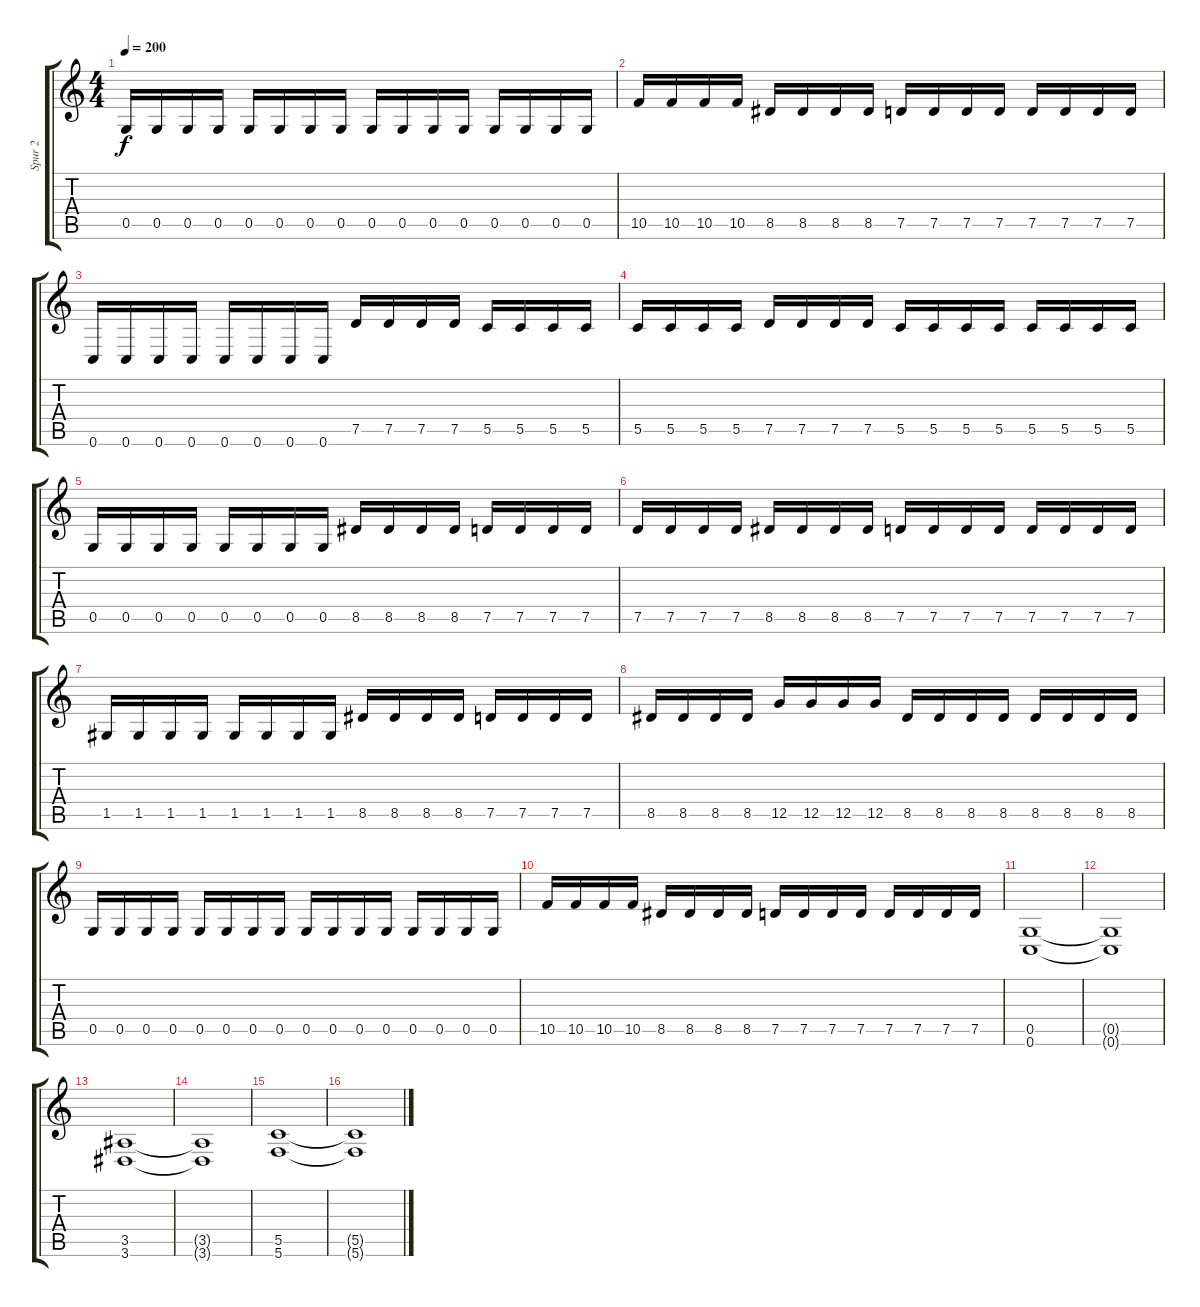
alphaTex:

\track ("Spur 2" "Spur 2") {instrument distortionguitar}
\staff {score tabs}
\tuning (D4 A3 F3 C3 G2 C2) {hide}
\ts (4 4)
\tempo 200
\clef g2
\ks c
0.5.16{dy f} 0.5.16 0.5.16 0.5.16 0.5.16 0.5.16 0.5.16 0.5.16 0.5.16 0.5.16 0.5.16 0.5.16 0.5.16 0.5.16 0.5.16 0.5.16 |
10.5.16 10.5.16 10.5.16 10.5.16 8.5.16 8.5.16 8.5.16 8.5.16 7.5.16 7.5.16 7.5.16 7.5.16 7.5.16 7.5.16 7.5.16 7.5.16 |
0.6.16 0.6.16 0.6.16 0.6.16 0.6.16 0.6.16 0.6.16 0.6.16 7.5.16 7.5.16 7.5.16 7.5.16 5.5.16 5.5.16 5.5.16 5.5.16 |
5.5.16 5.5.16 5.5.16 5.5.16 7.5.16 7.5.16 7.5.16 7.5.16 5.5.16 5.5.16 5.5.16 5.5.16 5.5.16 5.5.16 5.5.16 5.5.16 |
0.5.16 0.5.16 0.5.16 0.5.16 0.5.16 0.5.16 0.5.16 0.5.16 8.5.16 8.5.16 8.5.16 8.5.16 7.5.16 7.5.16 7.5.16 7.5.16 |
7.5.16 7.5.16 7.5.16 7.5.16 8.5.16 8.5.16 8.5.16 8.5.16 7.5.16 7.5.16 7.5.16 7.5.16 7.5.16 7.5.16 7.5.16 7.5.16 |
1.5.16 1.5.16 1.5.16 1.5.16 1.5.16 1.5.16 1.5.16 1.5.16 8.5.16 8.5.16 8.5.16 8.5.16 7.5.16 7.5.16 7.5.16 7.5.16 |
8.5.16 8.5.16 8.5.16 8.5.16 12.5.16 12.5.16 12.5.16 12.5.16 8.5.16 8.5.16 8.5.16 8.5.16 8.5.16 8.5.16 8.5.16 8.5.16 |
0.5.16 0.5.16 0.5.16 0.5.16 0.5.16 0.5.16 0.5.16 0.5.16 0.5.16 0.5.16 0.5.16 0.5.16 0.5.16 0.5.16 0.5.16 0.5.16 |
10.5.16 10.5.16 10.5.16 10.5.16 8.5.16 8.5.16 8.5.16 8.5.16 7.5.16 7.5.16 7.5.16 7.5.16 7.5.16 7.5.16 7.5.16 7.5.16 |
(0.5 0.6).1 |
(0.5{t} 0.6{t}).1 |
(3.5 3.6).1 |
(3.5{t} 3.6{t}).1 |
(5.5 5.6).1 |
(5.5{t} 5.6{t}).1
